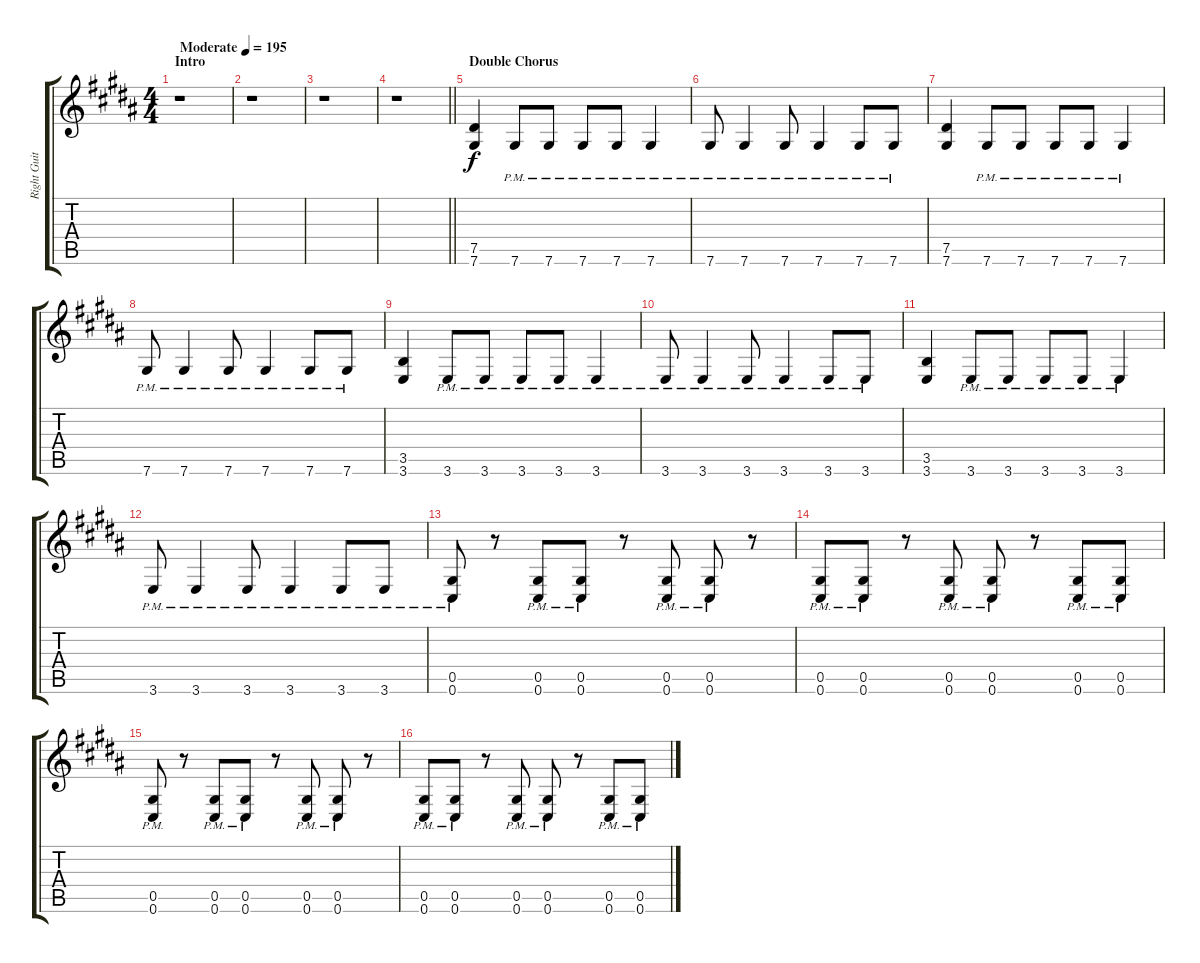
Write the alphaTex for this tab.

\track ("Right Guitar" "Right Guit") {instrument distortionguitar}
\staff {score tabs}
\tuning (Eb4 Bb3 Gb3 Db3 Ab2 Db2) {hide}
\ts (4 4)
\section ("" "Intro")
\tempo (195 "Moderate")
\clef g2
\ks b
r.1{dy f instrument distortionguitar} |
r.1 |
r.1 |
\barLineRight lightlight
r.1 |
\section ("" "Double Chorus")
(7.5 7.6).4 7.6{pm}.8 7.6{pm}.8 7.6{pm}.8 7.6{pm}.8 7.6{pm}.4 |
7.6{pm}.8 7.6{pm}.4 7.6{pm}.8 7.6{pm}.4 7.6{pm}.8 7.6{pm}.8 |
(7.5 7.6).4 7.6{pm}.8 7.6{pm}.8 7.6{pm}.8 7.6{pm}.8 7.6{pm}.4 |
7.6{pm}.8 7.6{pm}.4 7.6{pm}.8 7.6{pm}.4 7.6{pm}.8 7.6{pm}.8 |
(3.5 3.6).4 3.6{pm}.8 3.6{pm}.8 3.6{pm}.8 3.6{pm}.8 3.6{pm}.4 |
3.6{pm}.8 3.6{pm}.4 3.6{pm}.8 3.6{pm}.4 3.6{pm}.8 3.6{pm}.8 |
(3.5 3.6).4 3.6{pm}.8 3.6{pm}.8 3.6{pm}.8 3.6{pm}.8 3.6{pm}.4 |
3.6{pm}.8 3.6{pm}.4 3.6{pm}.8 3.6{pm}.4 3.6{pm}.8 3.6{pm}.8 |
(0.5{pm} 0.6{pm}).8 r.8 (0.5{pm} 0.6{pm}).8 (0.5{pm} 0.6{pm}).8 r.8 (0.5{pm} 0.6{pm}).8 (0.5{pm} 0.6{pm}).8 r.8 |
(0.5{pm} 0.6{pm}).8 (0.5{pm} 0.6{pm}).8 r.8 (0.5{pm} 0.6{pm}).8 (0.5{pm} 0.6{pm}).8 r.8 (0.5{pm} 0.6{pm}).8 (0.5{pm} 0.6{pm}).8 |
(0.5{pm} 0.6{pm}).8 r.8 (0.5{pm} 0.6{pm}).8 (0.5{pm} 0.6{pm}).8 r.8 (0.5{pm} 0.6{pm}).8 (0.5{pm} 0.6{pm}).8 r.8 |
(0.5{pm} 0.6{pm}).8 (0.5{pm} 0.6{pm}).8 r.8 (0.5{pm} 0.6{pm}).8 (0.5{pm} 0.6{pm}).8 r.8 (0.5{pm} 0.6{pm}).8 (0.5{pm} 0.6{pm}).8
